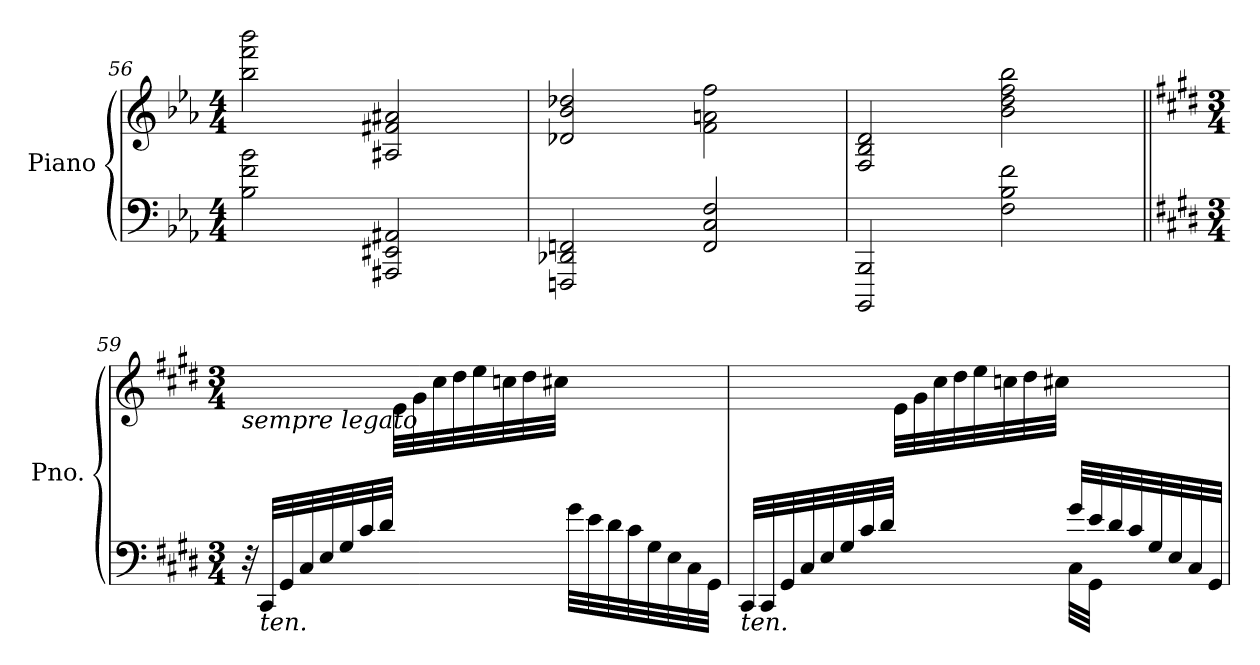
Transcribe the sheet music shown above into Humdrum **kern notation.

**kern	**kern
*part1	*part1
*staff2	*staff1
*I"Piano	*
*I'Pno.	*
!!LO:PB:g=z
*clefF4	*clefG2
*k[b-e-a-]	*k[b-e-a-]
*M4/4	*M4/4
=56	=56
2B-\ 2f\ 2b-\	2bb-\ 2fff\ 2bbb-\
2AAA#X/ 2EE#X/ 2AA#X/	2A#X/ 2f#X/ 2a#X/
=57	=57
2FFFn/ 2DD-X/ 2FFn/	2d-X/ 2b-/ 2dd-X/
2FF/ 2C/ 2F/	2f\ 2an\ 2ff\
=58	=58
2BBBB-/ 2BBB-/	2F/ 2B-/ 2d/
2F\ 2B-\ 2f\	2b-\ 2dd\ 2ff\ 2bb-\
!!LO:LB:g=z
=59||	=59||
*k[f#c#g#d#]	*k[f#c#g#d#]
*M3/4	*M3/4
*	*^
!	!LO:TX:b:i:t=sempre legato	!
32r	2.ryy	4ryy
!LO:TX:b:i:t=ten.	!	!
32CC#/LLL	.	.
32GG#/	.	.
32C#/	.	.
32E/	.	.
32G#/	.	.
32c#/	.	.
32d#/JJJ	.	.
4ryy	.	32e\LLL
.	.	32g#\
.	.	32cc#\
.	.	32dd#\
.	.	32ee\
.	.	32ccn\
.	.	32dd#\
.	.	32cc#X\JJJ
32g#\LLL	.	4ryy
32e\	.	.
32d#\	.	.
32c#\	.	.
32G#\	.	.
32E\	.	.
32C#\	.	.
32GG#\JJJ	.	.
=60	=60	=60
*^	*	*
!LO:TX:b:i:t=ten.	!	!	!
32CC#/LLL	2ryy	2.ryy	4ryy
32CC#/	.	.	.
32GG#/	.	.	.
32C#/	.	.	.
32E/	.	.	.
32G#/	.	.	.
32c#/	.	.	.
32d#/JJJ	.	.	.
4ryy	.	.	32e\LLL
.	.	.	32g#\
.	.	.	32cc#\
.	.	.	32dd#\
.	.	.	32ee\
.	.	.	32ccn\
.	.	.	32dd#\
.	.	.	32cc#X\JJJ
32g#/LLL	32C#\LLL	.	4ryy
32e/	32GG#\JJJ	.	.
32d#/	16ryy	.	.
32c#/	.	.	.
32G#/	8ryy	.	.
32E/	.	.	.
32C#/	.	.	.
32GG#/JJJ	.	.	.
*v	*v	*	*
*	*v	*v
=	=
*-	*-
